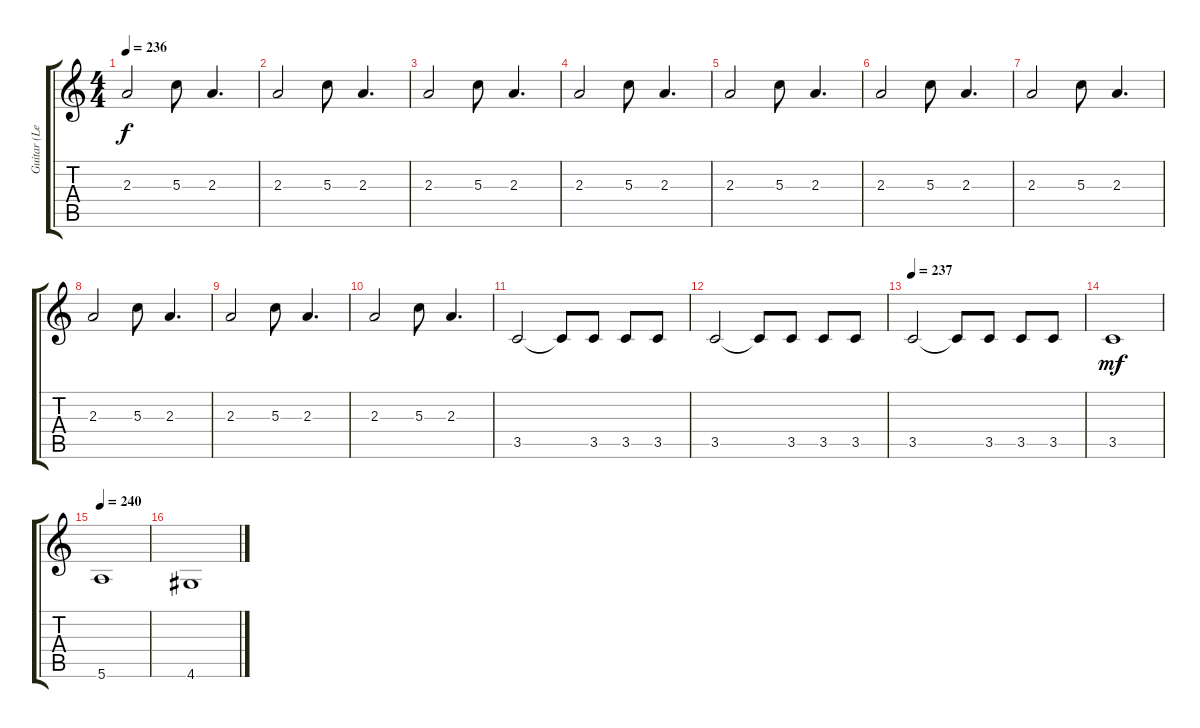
\track ("Guitar (Left)" "Guitar (Le") {instrument distortionguitar}
\staff {score tabs}
\tuning (E4 B3 G3 D3 A2 E2) {hide}
\ts (4 4)
\tempo 236
\clef g2
\ks c
2.3.2{dy f} 5.3.8 2.3.4{d} |
2.3.2 5.3.8 2.3.4{d} |
2.3.2 5.3.8 2.3.4{d} |
2.3.2 5.3.8 2.3.4{d} |
2.3.2 5.3.8 2.3.4{d} |
2.3.2 5.3.8 2.3.4{d} |
2.3.2 5.3.8 2.3.4{d} |
2.3.2 5.3.8 2.3.4{d} |
2.3.2 5.3.8 2.3.4{d} |
2.3.2 5.3.8 2.3.4{d} |
3.5.2{balance 0} 3.5{t}.8 3.5.8{balance 2} 3.5.8 3.5.8 |
3.5.2 3.5{t}.8 3.5.8{balance 8} 3.5.8 3.5.8 |
\tempo 237
3.5.2 3.5{t}.8 3.5.8 3.5.8 3.5.8 |
3.5.1{dy mf} |
\tempo 240
5.6.1{balance 0} |
4.6.1
